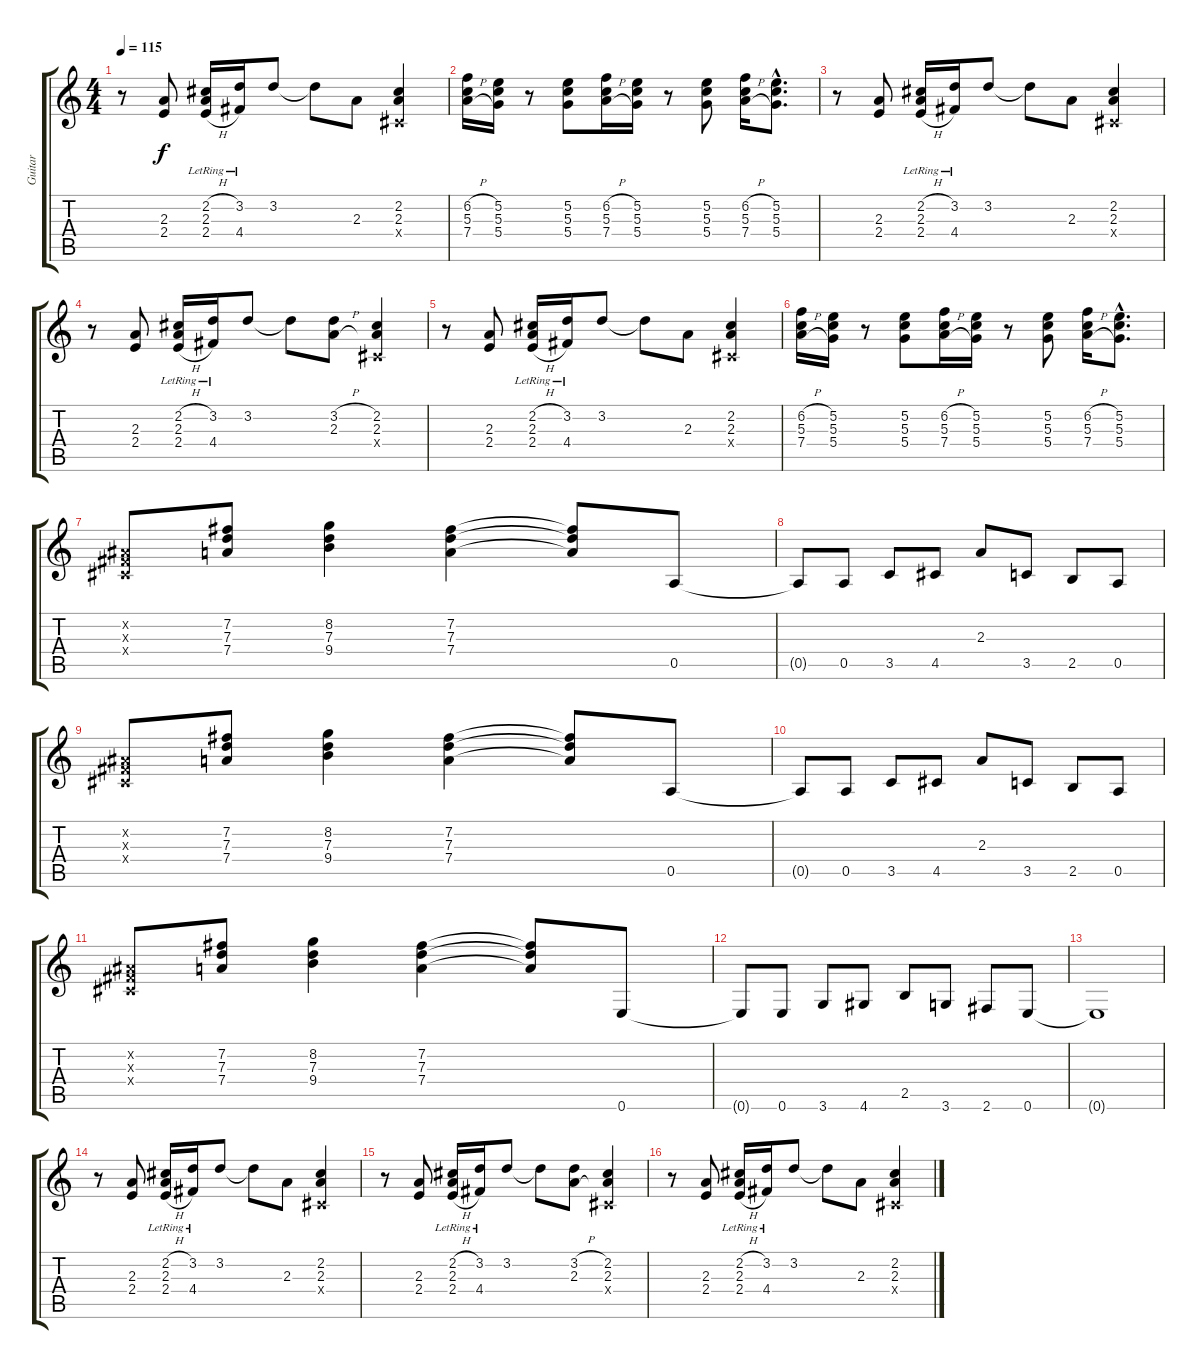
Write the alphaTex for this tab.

\track ("Guitar" "Guitar") {instrument overdrivenguitar}
\staff {score tabs}
\tuning (E4 B3 G3 D3 A2 E2) {hide}
\ts (4 4)
\tempo 115
\clef g2
\ks c
r.8{dy f} (2.3 2.4).8 (2.2{h} 2.3{lr} 2.4{h}).16 (3.2 4.4{lr}).16 3.2.8 3.2{t}.8 2.3.8 (2.2 2.3 -1.4{x}).4 |
(6.2{h} 5.3 7.4{h}).16 (5.2 5.3 5.4).16 r.8 (5.2 5.3 5.4).8 (6.2{h} 5.3 7.4{h}).16 (5.2 5.3 5.4).16 r.8 (5.2 5.3 5.4).8 (6.2{h} 5.3 7.4{h}).16 (5.2{hac} 5.3{hac} 5.4{hac}).8{d} |
r.8 (2.3 2.4).8 (2.2{h} 2.3{lr} 2.4{h}).16 (3.2 4.4{lr}).16 3.2.8 3.2{t}.8 2.3.8 (2.2 2.3 -1.4{x}).4 |
r.8 (2.3 2.4).8 (2.2{h} 2.3{lr} 2.4{h}).16 (3.2 4.4{lr}).16 3.2.8 3.2{t}.8 (3.2{h} 2.3{h}).8 (2.2 2.3 -1.4{x}).4 |
r.8 (2.3 2.4).8 (2.2{h} 2.3{lr} 2.4{h}).16 (3.2 4.4{lr}).16 3.2.8 3.2{t}.8 2.3.8 (2.2 2.3 -1.4{x}).4 |
(6.2{h} 5.3 7.4{h}).16 (5.2 5.3 5.4).16 r.8 (5.2 5.3 5.4).8 (6.2{h} 5.3 7.4{h}).16 (5.2 5.3 5.4).16 r.8 (5.2 5.3 5.4).8 (6.2{h} 5.3 7.4{h}).16 (5.2{hac} 5.3{hac} 5.4{hac}).8{d} |
(-1.2{x} -1.3{x} -1.4{x}).8 (7.2 7.3 7.4).8 (8.2 7.3 9.4).4 (7.2 7.3 7.4).4 (7.2{t} 7.3{t} 7.4{t}).8 0.5.8 |
0.5{t}.8 0.5.8 3.5.8 4.5.8 2.3.8 3.5.8 2.5.8 0.5.8 |
(-1.2{x} -1.3{x} -1.4{x}).8 (7.2 7.3 7.4).8 (8.2 7.3 9.4).4 (7.2 7.3 7.4).4 (7.2{t} 7.3{t} 7.4{t}).8 0.5.8 |
0.5{t}.8 0.5.8 3.5.8 4.5.8 2.3.8 3.5.8 2.5.8 0.5.8 |
(-1.2{x} -1.3{x} -1.4{x}).8 (7.2 7.3 7.4).8 (8.2 7.3 9.4).4 (7.2 7.3 7.4).4 (7.2{t} 7.3{t} 7.4{t}).8 0.6.8 |
0.6{t}.8 0.6.8 3.6.8 4.6.8 2.5.8 3.6.8 2.6.8 0.6.8 |
0.6{t}.1 |
r.8 (2.3 2.4).8 (2.2{h} 2.3{lr} 2.4{h}).16 (3.2 4.4{lr}).16 3.2.8 3.2{t}.8 2.3.8 (2.2 2.3 -1.4{x}).4 |
r.8 (2.3 2.4).8 (2.2{h} 2.3{lr} 2.4{h}).16 (3.2 4.4{lr}).16 3.2.8 3.2{t}.8 (3.2{h} 2.3{h}).8 (2.2 2.3 -1.4{x}).4 |
r.8 (2.3 2.4).8 (2.2{h} 2.3{lr} 2.4{h}).16 (3.2 4.4{lr}).16 3.2.8 3.2{t}.8 2.3.8 (2.2 2.3 -1.4{x}).4
